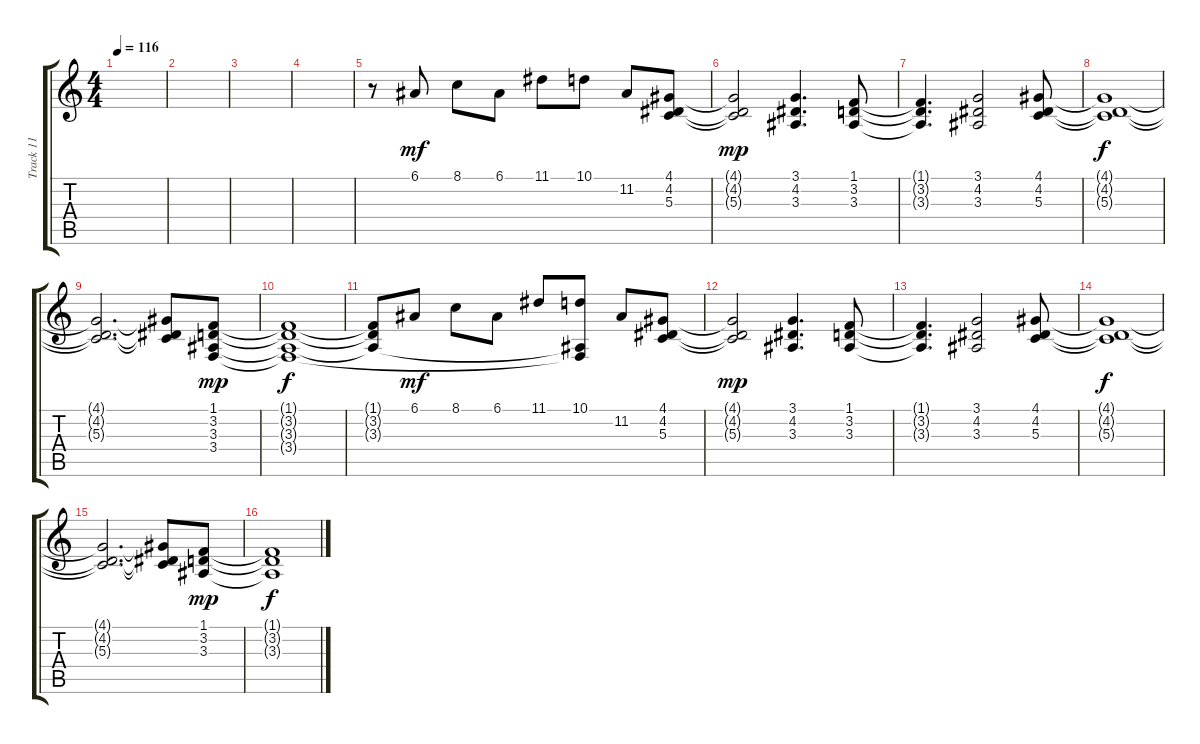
\track ("Track 11" "Track 11") {instrument lead2sawtooth}
\staff {score tabs}
\tuning (E4 B3 G3 D3 A2 E2) {hide}
\ts (4 4)
\tempo 116
\clef g2
\ks c
|
|
|
|
r.8{instrument lead2sawtooth} 6.1.8{dy mf} 8.1.8 6.1.8 11.1.8 10.1.8 11.2.8 (4.1 4.2 5.3).8 |
(4.1{t} 4.2{t} 5.3{t}).2{dy mp} (3.1 4.2 3.3).4{d} (1.1 3.2 3.3).8 |
(1.1{t} 3.2{t} 3.3{t}).4{d} (3.1 4.2 3.3).2 (4.1 4.2 5.3).8 |
(4.1{t} 4.2{t} 5.3{t}).1{dy f} |
(4.1{t} 4.2{t} 5.3{t}).2{d} (4.1{t} 4.2{t} 5.3{t}).8 (1.1 3.2 3.3 3.4).8{dy mp} |
(1.1{t} 3.2{t} 3.3{t} 3.4{t}).1{dy f} |
(1.1{t} 3.2{t} 3.3{t}).8{instrument lead2sawtooth} 6.1.8{dy mf} 8.1.8 6.1.8 11.1.8 (10.1 3.3{t} 3.4{t}).8 11.2.8 (4.1 4.2 5.3).8 |
(4.1{t} 4.2{t} 5.3{t}).2{dy mp} (3.1 4.2 3.3).4{d} (1.1 3.2 3.3).8 |
(1.1{t} 3.2{t} 3.3{t}).4{d} (3.1 4.2 3.3).2 (4.1 4.2 5.3).8 |
(4.1{t} 4.2{t} 5.3{t}).1{dy f} |
(4.1{t} 4.2{t} 5.3{t}).2{d} (4.1{t} 4.2{t} 5.3{t}).8 (1.1 3.2 3.3).8{dy mp} |
(1.1{t} 3.2{t} 3.3{t}).1{dy f}
